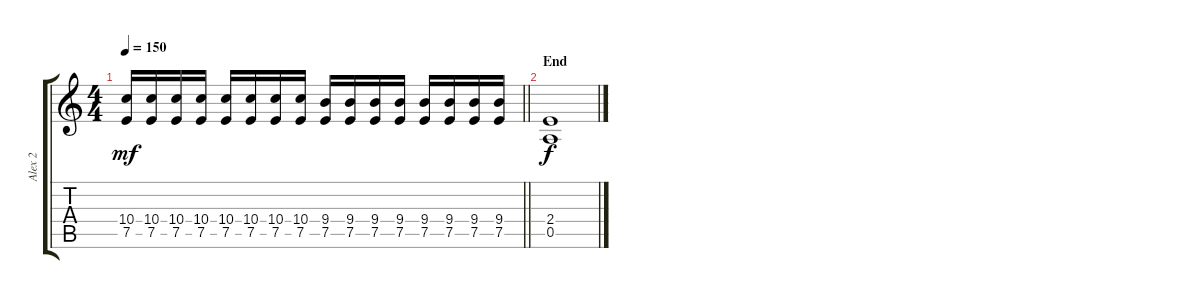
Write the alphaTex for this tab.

\track ("Alex 2" "Alex 2") {instrument overdrivenguitar}
\staff {score tabs}
\tuning (E4 B3 G3 D3 A2 E2) {hide}
\ts (4 4)
\tempo 150
\clef g2
\barLineRight lightlight
\ks c
(10.4 7.5).16{dy mf} (10.4 7.5).16 (10.4 7.5).16 (10.4 7.5).16 (10.4 7.5).16 (10.4 7.5).16 (10.4 7.5).16 (10.4 7.5).16 (9.4 7.5).16 (9.4 7.5).16 (9.4 7.5).16 (9.4 7.5).16 (9.4 7.5).16 (9.4 7.5).16 (9.4 7.5).16 (9.4 7.5).16 |
\section ("" "End")
(2.4 0.5).1{dy f}
